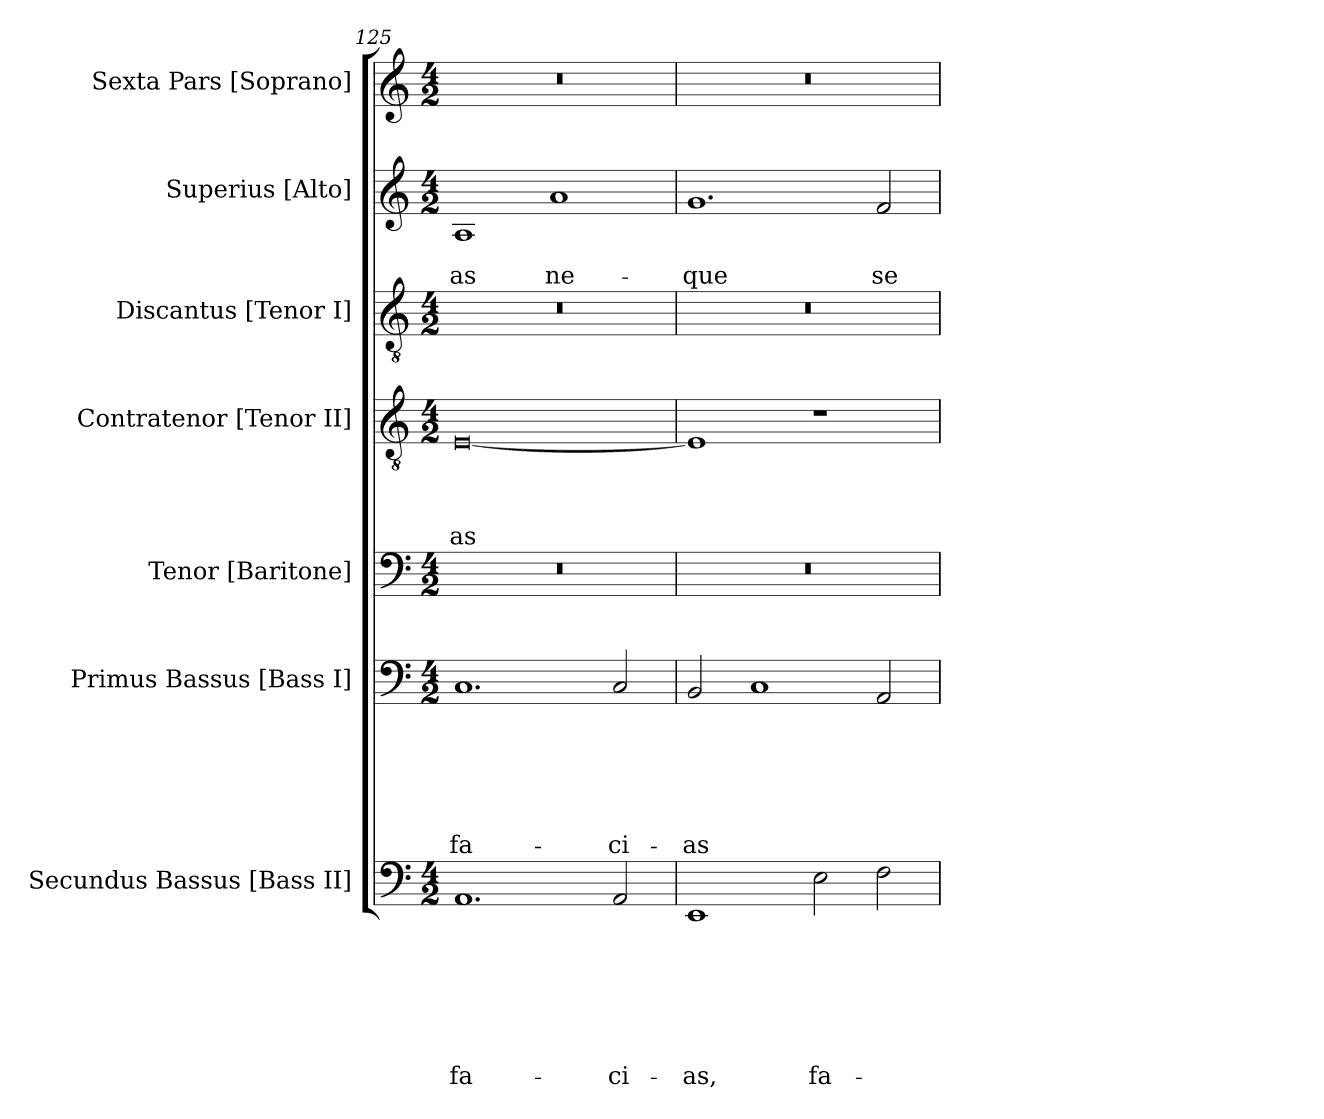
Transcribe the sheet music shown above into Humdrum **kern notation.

**kern	**text	**text	**text	**text	**text	**text	**text	**kern	**text	**text	**text	**text	**text	**text	**kern	**kern	**text	**text	**text	**text	**kern	**kern	**text	**text	**kern
*part7	*part7	*part7	*part7	*part7	*part7	*part7	*part7	*part6	*part6	*part6	*part6	*part6	*part6	*part6	*part5	*part4	*part4	*part4	*part4	*part4	*part3	*part2	*part2	*part2	*part1
*staff7	*staff7	*staff7	*staff7	*staff7	*staff7	*staff7	*staff7	*staff6	*staff6	*staff6	*staff6	*staff6	*staff6	*staff6	*staff5	*staff4	*staff4	*staff4	*staff4	*staff4	*staff3	*staff2	*staff2	*staff2	*staff1
*I"Secundus Bassus [Bass II]	*	*	*	*	*	*	*	*I"Primus Bassus [Bass I]	*	*	*	*	*	*	*I"Tenor [Baritone]	*I"Contratenor [Tenor II]	*	*	*	*	*I"Discantus [Tenor I]	*I"Superius [Alto]	*	*	*I"Sexta Pars [Soprano]
*I'B II	*	*	*	*	*	*	*	*I'B I	*	*	*	*	*	*	*I'Bar	*I'T II	*	*	*	*	*I'T I	*I'A	*	*	*I'S
*clefF4	*	*	*	*	*	*	*	*clefF4	*	*	*	*	*	*	*clefF4	*clefGv2	*	*	*	*	*clefGv2	*clefG2	*	*	*clefG2
*k[]	*	*	*	*	*	*	*	*k[]	*	*	*	*	*	*	*k[]	*k[]	*	*	*	*	*k[]	*k[]	*	*	*k[]
*C:	*	*	*	*	*	*	*	*C:	*	*	*	*	*	*	*C:	*C:	*	*	*	*	*C:	*C:	*	*	*C:
*M4/2	*	*	*	*	*	*	*	*M4/2	*	*	*	*	*	*	*M4/2	*M4/2	*	*	*	*	*M4/2	*M4/2	*	*	*M4/2
=125	=125	=125	=125	=125	=125	=125	=125	=125	=125	=125	=125	=125	=125	=125	=125	=125	=125	=125	=125	=125	=125	=125	=125	=125	=125
!	!	!	!	!	!	!	!LO:LY:b:rj	!	!	!	!	!	!	!LO:LY:b	!	!	!	!	!	!LO:LY:b	!	!	!	!LO:LY:b	!
1.AA	.	.	.	.	.	.	fa-	1.C	.	.	.	.	.	fa-	0r	[<0E	.	.	.	-as	0r	1A	.	-as	0r
!	!	!	!	!	!	!	!	!	!	!	!	!	!	!	!	!	!	!	!	!	!	!	!	!LO:LY:b	!
.	.	.	.	.	.	.	.	.	.	.	.	.	.	.	.	.	.	.	.	.	.	1a	.	ne-	.
!	!	!	!	!	!	!	!LO:LY:b:rj	!	!	!	!	!	!	!LO:LY:b	!	!	!	!	!	!	!	!	!	!	!
2AA/	.	.	.	.	.	.	-ci-	2C/	.	.	.	.	.	-ci-	.	.	.	.	.	.	.	.	.	.	.
=126	=126	=126	=126	=126	=126	=126	=126	=126	=126	=126	=126	=126	=126	=126	=126	=126	=126	=126	=126	=126	=126	=126	=126	=126	=126
!	!	!	!	!	!	!	!LO:LY:b:rj	!	!	!	!	!	!	!LO:LY:b	!	!	!	!	!	!	!	!	!	!LO:LY:b	!
1EE	.	.	.	.	.	.	-as,	2BB/	.	.	.	.	.	-as	0r	1E]	.	.	.	.	0r	1.g	.	-que	0r
.	.	.	.	.	.	.	.	1C	.	.	.	.	.	.	.	.	.	.	.	.	.	.	.	.	.
!	!	!	!	!	!	!	!LO:LY:b:rj	!	!	!	!	!	!	!	!	!	!	!	!	!	!	!	!	!	!
2E\	.	.	.	.	.	.	fa-	.	.	.	.	.	.	.	.	1r	.	.	.	.	.	.	.	.	.
!	!	!	!	!	!	!	!	!	!	!	!	!	!	!	!	!	!	!	!	!	!	!	!	!LO:LY:b	!
2F\	.	.	.	.	.	.	.	2AA/	.	.	.	.	.	.	.	.	.	.	.	.	.	2f/	.	se-	.
=	=	=	=	=	=	=	=	=	=	=	=	=	=	=	=	=	=	=	=	=	=	=	=	=	=
*-	*-	*-	*-	*-	*-	*-	*-	*-	*-	*-	*-	*-	*-	*-	*-	*-	*-	*-	*-	*-	*-	*-	*-	*-	*-
